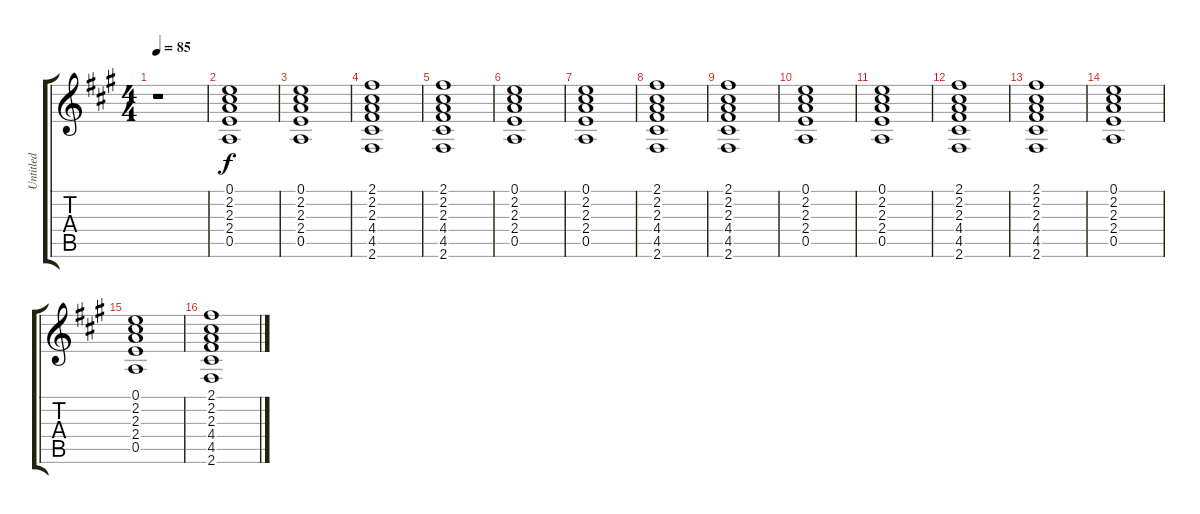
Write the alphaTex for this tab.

\track ("Untitled" "Untitled") {instrument electricguitarjazz}
\staff {score tabs}
\tuning (E4 B3 G3 D3 A2 E2) {hide}
\ts (4 4)
\tempo 85
\clef g2
\ks a
r.1{dy f instrument electricguitarjazz} |
(0.1 2.2 2.3 2.4 0.5).1 |
(0.1 2.2 2.3 2.4 0.5).1 |
(2.1 2.2 2.3 4.4 4.5 2.6).1 |
(2.1 2.2 2.3 4.4 4.5 2.6).1 |
(0.1 2.2 2.3 2.4 0.5).1 |
(0.1 2.2 2.3 2.4 0.5).1 |
(2.1 2.2 2.3 4.4 4.5 2.6).1 |
(2.1 2.2 2.3 4.4 4.5 2.6).1 |
(0.1 2.2 2.3 2.4 0.5).1 |
(0.1 2.2 2.3 2.4 0.5).1 |
(2.1 2.2 2.3 4.4 4.5 2.6).1 |
(2.1 2.2 2.3 4.4 4.5 2.6).1 |
(0.1 2.2 2.3 2.4 0.5).1 |
(0.1 2.2 2.3 2.4 0.5).1 |
(2.1 2.2 2.3 4.4 4.5 2.6).1
